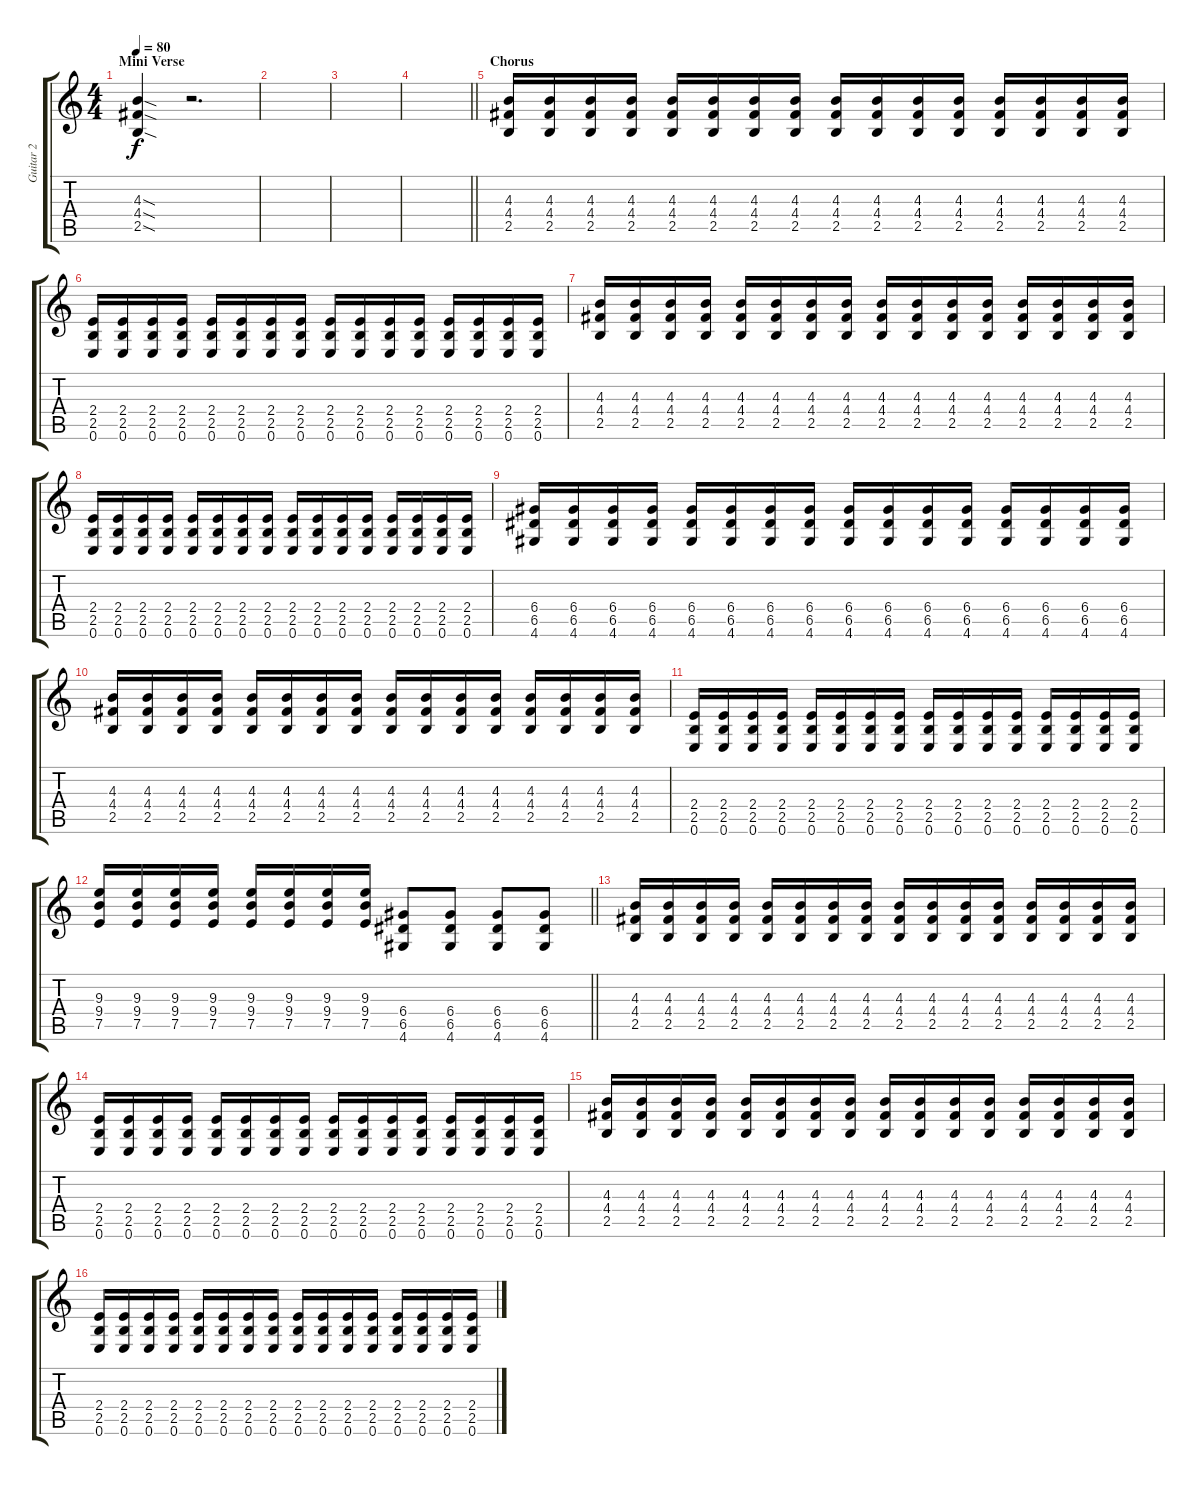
\track ("Guitar 2" "Guitar 2") {instrument distortionguitar}
\staff {score tabs}
\tuning (E4 B3 G3 D3 A2 E2) {hide}
\ts (4 4)
\section ("" "Mini Verse")
\tempo 80
\clef g2
\ks c
(4.3{sod} 4.4{sod} 2.5{sod}).4{dy f} r.2{d} |
|
|
\barLineRight lightlight
|
\section ("" "Chorus")
(4.3 4.4 2.5).16 (4.3 4.4 2.5).16 (4.3 4.4 2.5).16 (4.3 4.4 2.5).16 (4.3 4.4 2.5).16 (4.3 4.4 2.5).16 (4.3 4.4 2.5).16 (4.3 4.4 2.5).16 (4.3 4.4 2.5).16 (4.3 4.4 2.5).16 (4.3 4.4 2.5).16 (4.3 4.4 2.5).16 (4.3 4.4 2.5).16 (4.3 4.4 2.5).16 (4.3 4.4 2.5).16 (4.3 4.4 2.5).16 |
(2.4 2.5 0.6).16 (2.4 2.5 0.6).16 (2.4 2.5 0.6).16 (2.4 2.5 0.6).16 (2.4 2.5 0.6).16 (2.4 2.5 0.6).16 (2.4 2.5 0.6).16 (2.4 2.5 0.6).16 (2.4 2.5 0.6).16 (2.4 2.5 0.6).16 (2.4 2.5 0.6).16 (2.4 2.5 0.6).16 (2.4 2.5 0.6).16 (2.4 2.5 0.6).16 (2.4 2.5 0.6).16 (2.4 2.5 0.6).16 |
(4.3 4.4 2.5).16 (4.3 4.4 2.5).16 (4.3 4.4 2.5).16 (4.3 4.4 2.5).16 (4.3 4.4 2.5).16 (4.3 4.4 2.5).16 (4.3 4.4 2.5).16 (4.3 4.4 2.5).16 (4.3 4.4 2.5).16 (4.3 4.4 2.5).16 (4.3 4.4 2.5).16 (4.3 4.4 2.5).16 (4.3 4.4 2.5).16 (4.3 4.4 2.5).16 (4.3 4.4 2.5).16 (4.3 4.4 2.5).16 |
(2.4 2.5 0.6).16 (2.4 2.5 0.6).16 (2.4 2.5 0.6).16 (2.4 2.5 0.6).16 (2.4 2.5 0.6).16 (2.4 2.5 0.6).16 (2.4 2.5 0.6).16 (2.4 2.5 0.6).16 (2.4 2.5 0.6).16 (2.4 2.5 0.6).16 (2.4 2.5 0.6).16 (2.4 2.5 0.6).16 (2.4 2.5 0.6).16 (2.4 2.5 0.6).16 (2.4 2.5 0.6).16 (2.4 2.5 0.6).16 |
(6.4 6.5 4.6).16 (6.4 6.5 4.6).16 (6.4 6.5 4.6).16 (6.4 6.5 4.6).16 (6.4 6.5 4.6).16 (6.4 6.5 4.6).16 (6.4 6.5 4.6).16 (6.4 6.5 4.6).16 (6.4 6.5 4.6).16 (6.4 6.5 4.6).16 (6.4 6.5 4.6).16 (6.4 6.5 4.6).16 (6.4 6.5 4.6).16 (6.4 6.5 4.6).16 (6.4 6.5 4.6).16 (6.4 6.5 4.6).16 |
(4.3 4.4 2.5).16 (4.3 4.4 2.5).16 (4.3 4.4 2.5).16 (4.3 4.4 2.5).16 (4.3 4.4 2.5).16 (4.3 4.4 2.5).16 (4.3 4.4 2.5).16 (4.3 4.4 2.5).16 (4.3 4.4 2.5).16 (4.3 4.4 2.5).16 (4.3 4.4 2.5).16 (4.3 4.4 2.5).16 (4.3 4.4 2.5).16 (4.3 4.4 2.5).16 (4.3 4.4 2.5).16 (4.3 4.4 2.5).16 |
(2.4 2.5 0.6).16 (2.4 2.5 0.6).16 (2.4 2.5 0.6).16 (2.4 2.5 0.6).16 (2.4 2.5 0.6).16 (2.4 2.5 0.6).16 (2.4 2.5 0.6).16 (2.4 2.5 0.6).16 (2.4 2.5 0.6).16 (2.4 2.5 0.6).16 (2.4 2.5 0.6).16 (2.4 2.5 0.6).16 (2.4 2.5 0.6).16 (2.4 2.5 0.6).16 (2.4 2.5 0.6).16 (2.4 2.5 0.6).16 |
\barLineRight lightlight
(9.3 9.4 7.5).16 (9.3 9.4 7.5).16 (9.3 9.4 7.5).16 (9.3 9.4 7.5).16 (9.3 9.4 7.5).16 (9.3 9.4 7.5).16 (9.3 9.4 7.5).16 (9.3 9.4 7.5).16 (6.4 6.5 4.6).8 (6.4 6.5 4.6).8 (6.4 6.5 4.6).8 (6.4 6.5 4.6).8 |
(4.3 4.4 2.5).16 (4.3 4.4 2.5).16 (4.3 4.4 2.5).16 (4.3 4.4 2.5).16 (4.3 4.4 2.5).16 (4.3 4.4 2.5).16 (4.3 4.4 2.5).16 (4.3 4.4 2.5).16 (4.3 4.4 2.5).16 (4.3 4.4 2.5).16 (4.3 4.4 2.5).16 (4.3 4.4 2.5).16 (4.3 4.4 2.5).16 (4.3 4.4 2.5).16 (4.3 4.4 2.5).16 (4.3 4.4 2.5).16 |
(2.4 2.5 0.6).16 (2.4 2.5 0.6).16 (2.4 2.5 0.6).16 (2.4 2.5 0.6).16 (2.4 2.5 0.6).16 (2.4 2.5 0.6).16 (2.4 2.5 0.6).16 (2.4 2.5 0.6).16 (2.4 2.5 0.6).16 (2.4 2.5 0.6).16 (2.4 2.5 0.6).16 (2.4 2.5 0.6).16 (2.4 2.5 0.6).16 (2.4 2.5 0.6).16 (2.4 2.5 0.6).16 (2.4 2.5 0.6).16 |
(4.3 4.4 2.5).16 (4.3 4.4 2.5).16 (4.3 4.4 2.5).16 (4.3 4.4 2.5).16 (4.3 4.4 2.5).16 (4.3 4.4 2.5).16 (4.3 4.4 2.5).16 (4.3 4.4 2.5).16 (4.3 4.4 2.5).16 (4.3 4.4 2.5).16 (4.3 4.4 2.5).16 (4.3 4.4 2.5).16 (4.3 4.4 2.5).16 (4.3 4.4 2.5).16 (4.3 4.4 2.5).16 (4.3 4.4 2.5).16 |
(2.4 2.5 0.6).16 (2.4 2.5 0.6).16 (2.4 2.5 0.6).16 (2.4 2.5 0.6).16 (2.4 2.5 0.6).16 (2.4 2.5 0.6).16 (2.4 2.5 0.6).16 (2.4 2.5 0.6).16 (2.4 2.5 0.6).16 (2.4 2.5 0.6).16 (2.4 2.5 0.6).16 (2.4 2.5 0.6).16 (2.4 2.5 0.6).16 (2.4 2.5 0.6).16 (2.4 2.5 0.6).16 (2.4 2.5 0.6).16
